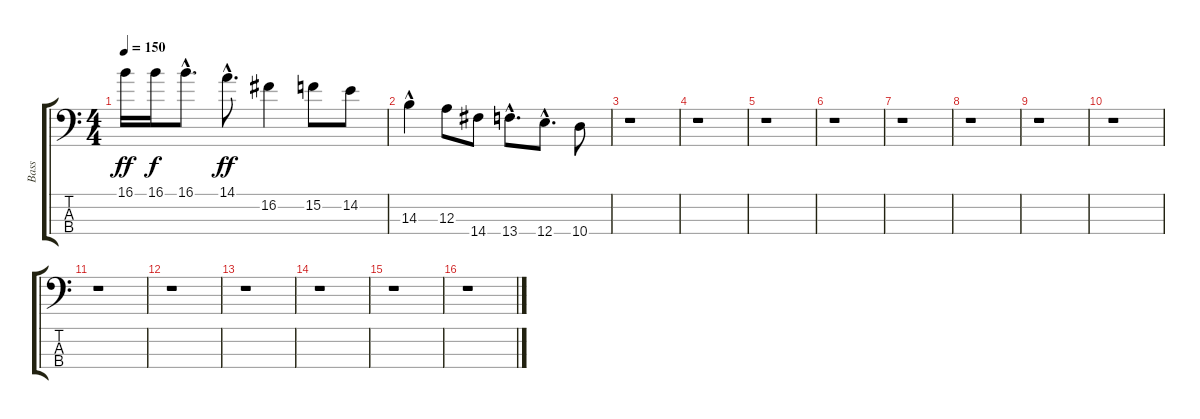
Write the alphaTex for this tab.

\track ("Bass" "Bass") {instrument fretlessbass}
\staff {score tabs}
\tuning (G2 D2 A1 E1) {hide}
\ts (4 4)
\tempo 150
\clef f4
\ks c
16.1.16{dy ff} 16.1.16{dy f} 16.1{hac}.8{d} 14.1{hac}.8{d dy ff} 16.2.4 15.2.8 14.2.8 |
14.3{hac}.4 12.3.8 14.4.8 13.4{hac}.8{d} 12.4{hac}.8{d} 10.4.8 |
r.1 |
r.1 |
r.1 |
r.1 |
r.1 |
r.1 |
r.1 |
r.1 |
r.1 |
r.1 |
r.1 |
r.1 |
r.1 |
r.1
